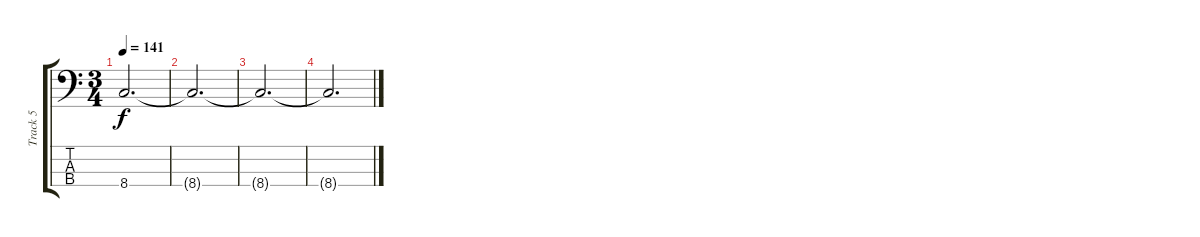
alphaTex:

\track ("Track 5" "Track 5") {instrument electricbassfinger}
\staff {score tabs}
\tuning (G2 D2 A1 E1) {hide}
\ts (3 4)
\tempo 141
\clef f4
\ks c
8.4.2{d dy f} |
8.4{t}.2{d} |
8.4{t}.2{d} |
8.4{t}.2{d}
